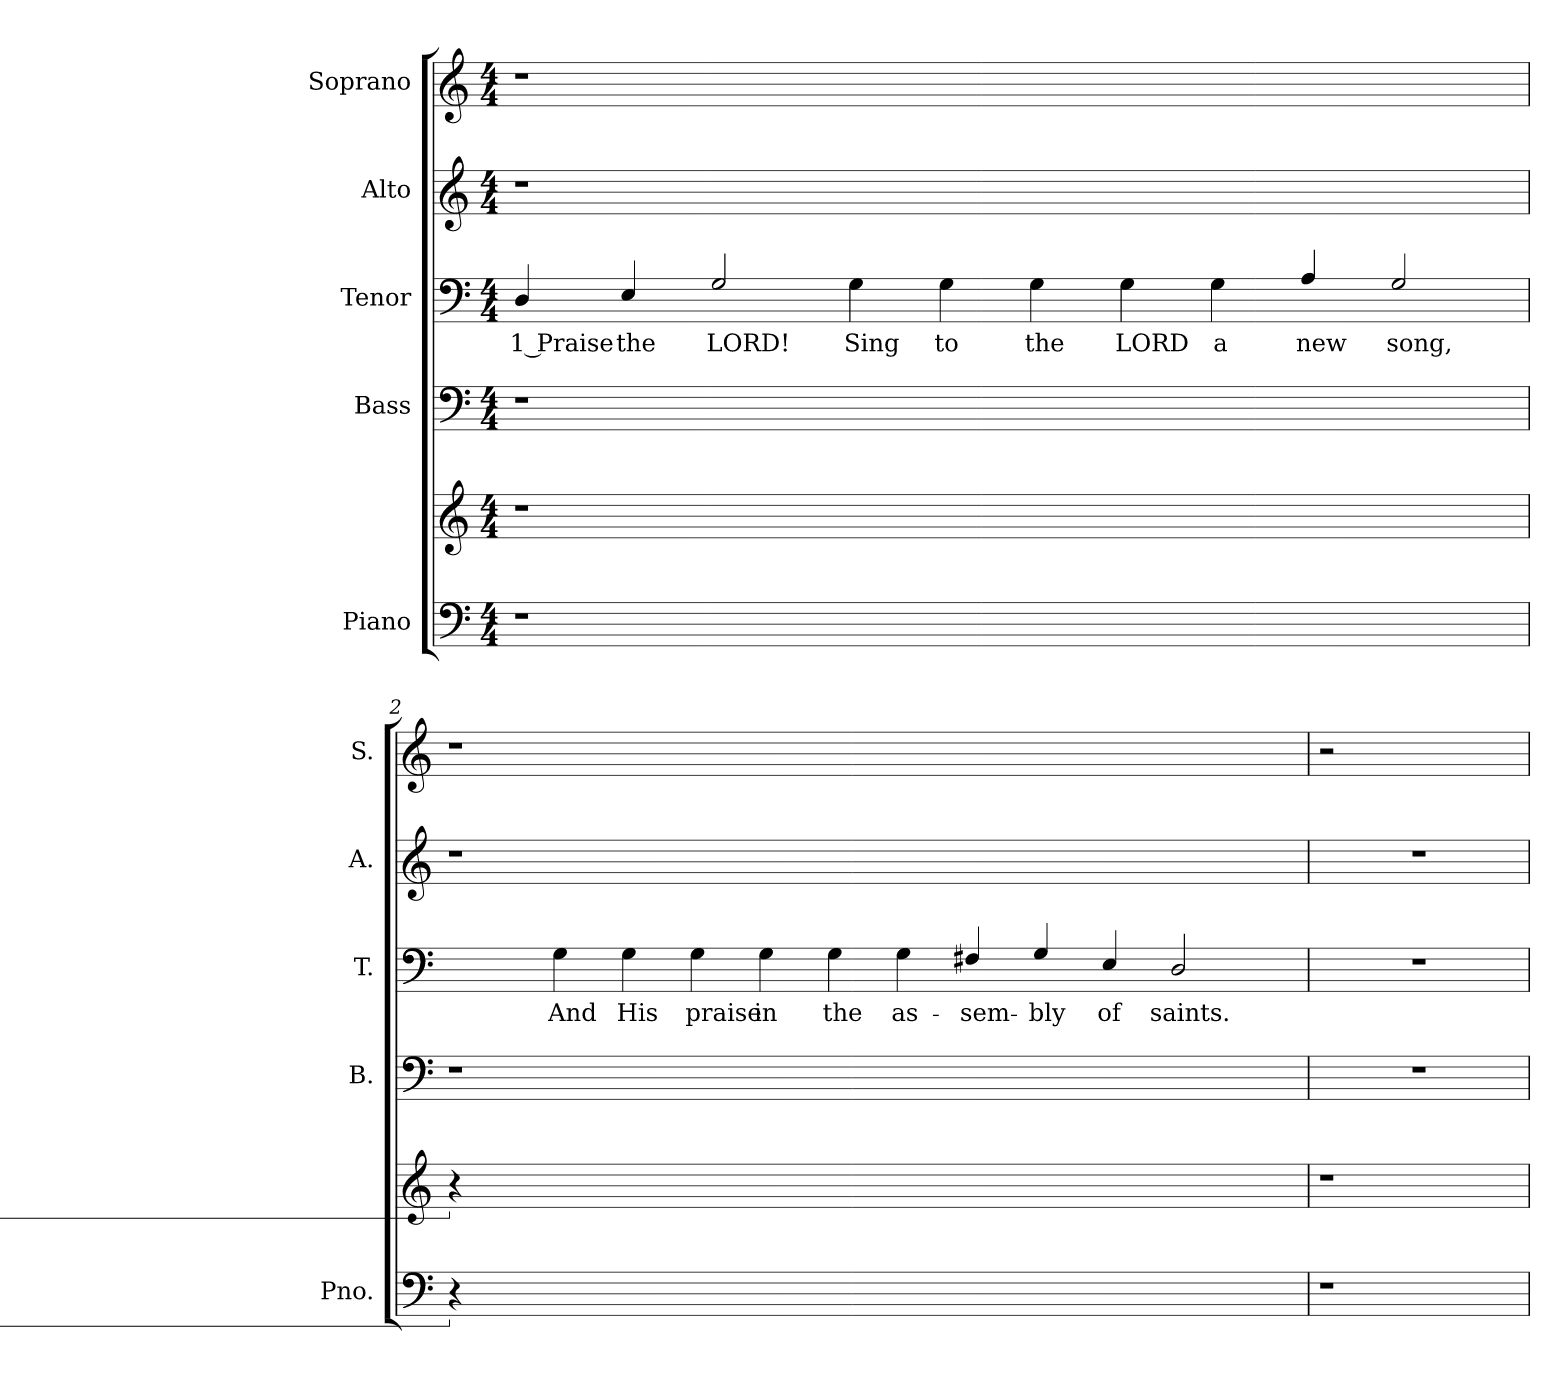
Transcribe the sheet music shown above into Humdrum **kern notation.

**kern	**kern	**kern	**kern	**text	**kern	**kern
*part5	*part5	*part4	*part3	*part3	*part2	*part1
*staff6	*staff5	*staff4	*staff3	*staff3	*staff2	*staff1
*I"Piano	*	*I"Bass	*I"Tenor	*	*I"Alto	*I"Soprano
*I'Pno.	*	*I'B.	*I'T.	*	*I'A.	*I'S.
!!LO:PB:g=z
*clefF4	*clefG2	*clefF4	*clefF4	*	*clefG2	*clefG2
*k[]	*k[]	*k[]	*k[]	*	*k[]	*k[]
*C:	*C:	*C:	*C:	*	*C:	*C:
*M4/4	*M4/4	*M4/4	*M4/4	*	*M4/4	*M4/4
*MM180	*MM180	*MM180	*MM180	*	*MM180	*MM180
=1	=1	=1	=1	=1	=1	=1
!LO:N:vis=1	!LO:N:vis=1	!LO:N:vis=1	!	!	!	!
!	!	!	!	!LO:LY:b:color=#000000	!LO:N:vis=1	!LO:N:vis=1
0.r	0.r	1r	4Di/	1 Praise	1r	1r
!	!	!	!	!LO:LY:b:color=#000000	!	!
.	.	.	4Ei/	the	.	.
!	!	!	!	!LO:LY:b:color=#000000	!	!
.	.	.	2Gi/	LORD!	.	.
!	!	!	!	!LO:LY:b:color=#000000	!	!
.	.	0ryy	4Gi\	Sing	0ryy	0ryy
!	!	!	!	!LO:LY:b:color=#000000	!	!
.	.	.	4Gi\	to	.	.
!	!	!	!	!LO:LY:b:color=#000000	!	!
.	.	.	4Gi\	the	.	.
!	!	!	!	!LO:LY:b:color=#000000	!	!
.	.	.	4Gi\	LORD	.	.
!	!	!	!	!LO:LY:b:color=#000000	!	!
.	.	.	4Gi\	a	.	.
!	!	!	!	!LO:LY:b:color=#000000	!	!
.	.	.	4Ai/	new	.	.
!	!	!	!	!LO:LY:b:color=#000000	!	!
.	.	.	2Gi/	song,	.	.
!!LO:PB:g=z
=2	=2	=2	=2	=2	=2	=2
!LO:N:vis=1	!LO:N:vis=1	!LO:N:vis=1	!	!	!LO:N:vis=1	!LO:N:vis=1
4%13r	4%13r	1r	2ryy	.	1r	1r
!	!	!	!	!LO:LY:b:color=#000000	!	!
.	.	.	4Gi\	And	.	.
!	!	!	!	!LO:LY:b:color=#000000	!	!
.	.	.	4Gi\	His	.	.
!	!	!	!	!LO:LY:b:color=#000000	!	!
.	.	0ryy	4Gi\	praise	0ryy	0ryy
!	!	!	!	!LO:LY:b:color=#000000	!	!
.	.	.	4Gi\	in	.	.
!	!	!	!	!LO:LY:b:color=#000000	!	!
.	.	.	4Gi\	the	.	.
!	!	!	!	!LO:LY:b:color=#000000	!	!
.	.	.	4Gi\	as-	.	.
!	!	!	!	!LO:LY:b:color=#000000	!	!
.	.	.	4F#Xi/	-sem-	.	.
!	!	!	!	!LO:LY:b:color=#000000	!	!
.	.	.	4Gi/	-bly	.	.
!	!	!	!	!LO:LY:b:color=#000000	!	!
.	.	.	4Ei/	of	.	.
!	!	!	!	!LO:LY:b:color=#000000	!	!
.	.	.	2Di/	saints.	.	.
.	.	4ryy	.	.	4ryy	4ryy
!!LO:PB:g=z
=3	=3	=3	=3	=3	=3	=3
!LO:N:vis=1	!LO:N:vis=1	!LO:N:vis=1	!LO:N:vis=1	!	!LO:N:vis=1	!
2r	2r	1r	1r	.	1r	2r
2ryy	2ryy	.	.	.	.	2ryy
=	=	=	=	=	=	=
*-	*-	*-	*-	*-	*-	*-
